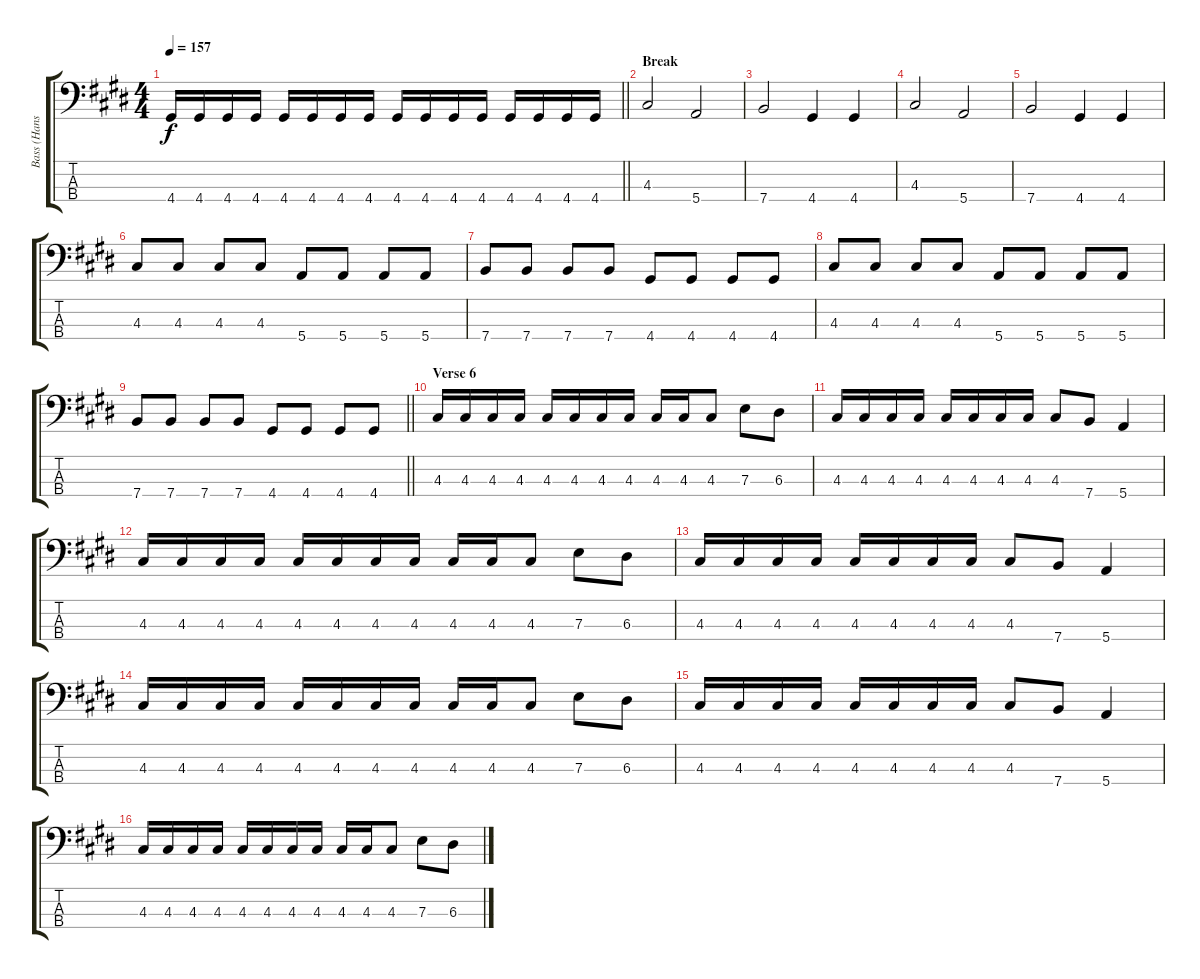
\track ("Bass (Hansi Kursch)" "Bass (Hans") {instrument electricbassfinger}
\staff {score tabs}
\tuning (G2 D2 A1 E1) {hide}
\ts (4 4)
\tempo 157
\clef f4
\barLineRight lightlight
\ks c#minor
4.4.16{dy f} 4.4.16 4.4.16 4.4.16 4.4.16 4.4.16 4.4.16 4.4.16 4.4.16 4.4.16 4.4.16 4.4.16 4.4.16 4.4.16 4.4.16 4.4.16 |
\section ("" "Break")
4.3.2 5.4.2 |
7.4.2 4.4.4 4.4.4 |
4.3.2 5.4.2 |
7.4.2 4.4.4 4.4.4 |
4.3.8 4.3.8 4.3.8 4.3.8 5.4.8 5.4.8 5.4.8 5.4.8 |
7.4.8 7.4.8 7.4.8 7.4.8 4.4.8 4.4.8 4.4.8 4.4.8 |
4.3.8 4.3.8 4.3.8 4.3.8 5.4.8 5.4.8 5.4.8 5.4.8 |
\barLineRight lightlight
7.4.8 7.4.8 7.4.8 7.4.8 4.4.8 4.4.8 4.4.8 4.4.8 |
\section ("" "Verse 6")
4.3.16 4.3.16 4.3.16 4.3.16 4.3.16 4.3.16 4.3.16 4.3.16 4.3.16 4.3.16 4.3.8 7.3.8 6.3.8 |
4.3.16 4.3.16 4.3.16 4.3.16 4.3.16 4.3.16 4.3.16 4.3.16 4.3.8 7.4.8 5.4.4 |
4.3.16 4.3.16 4.3.16 4.3.16 4.3.16 4.3.16 4.3.16 4.3.16 4.3.16 4.3.16 4.3.8 7.3.8 6.3.8 |
4.3.16 4.3.16 4.3.16 4.3.16 4.3.16 4.3.16 4.3.16 4.3.16 4.3.8 7.4.8 5.4.4 |
4.3.16 4.3.16 4.3.16 4.3.16 4.3.16 4.3.16 4.3.16 4.3.16 4.3.16 4.3.16 4.3.8 7.3.8 6.3.8 |
4.3.16 4.3.16 4.3.16 4.3.16 4.3.16 4.3.16 4.3.16 4.3.16 4.3.8 7.4.8 5.4.4 |
4.3.16 4.3.16 4.3.16 4.3.16 4.3.16 4.3.16 4.3.16 4.3.16 4.3.16 4.3.16 4.3.8 7.3.8 6.3.8
